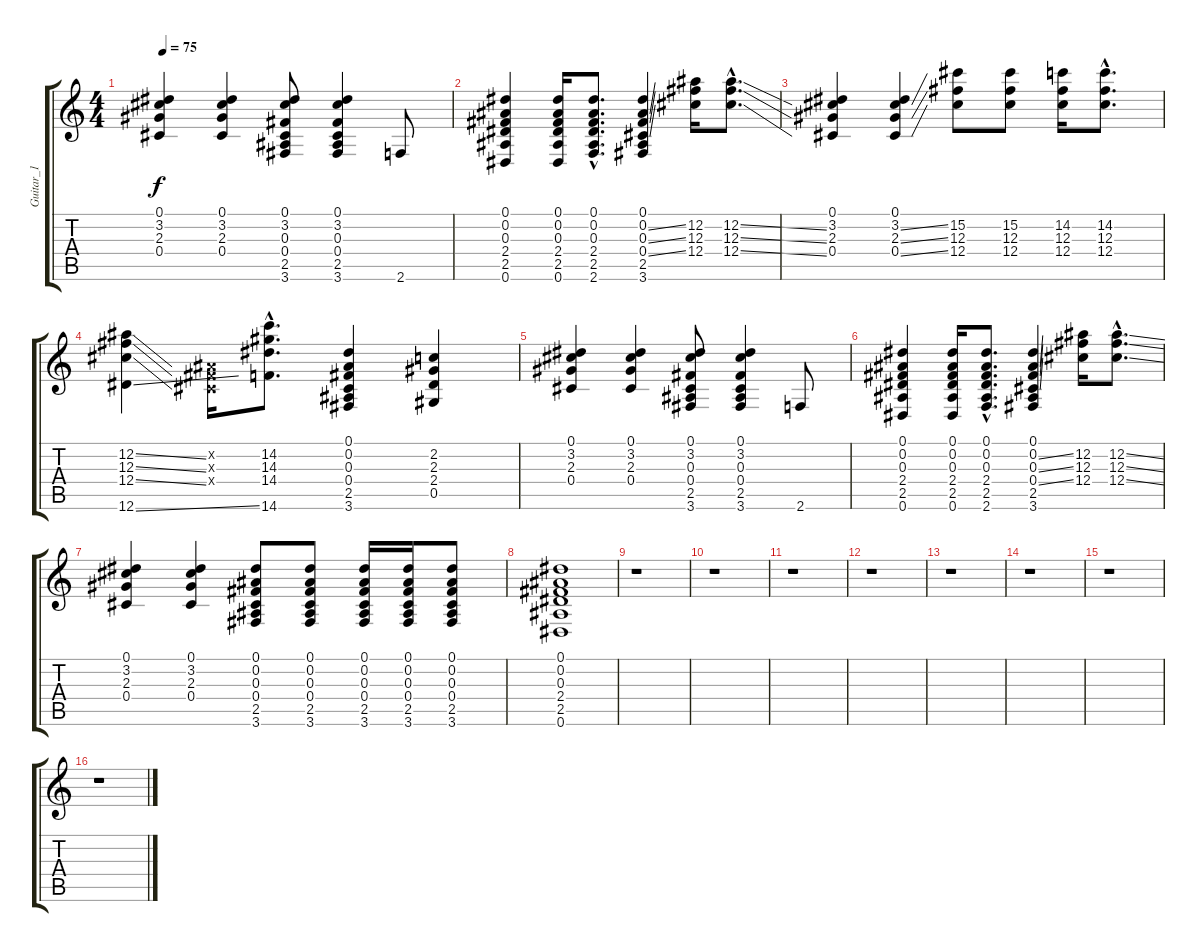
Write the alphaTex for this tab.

\track ("Guitar_1" "Guitar_1") {instrument distortionguitar}
\staff {score tabs}
\tuning (Eb4 Bb3 Gb3 Db3 Ab2 Eb2) {hide}
\ts (4 4)
\tempo 75
\clef g2
\ks c
(0.1 3.2 2.3 0.4).4{dy f instrument distortionguitar} (0.1 3.2 2.3 0.4).4 (0.1 3.2 0.3 0.4 2.5 3.6).8 (0.1 3.2 0.3 0.4 2.5 3.6).4 2.6.8 |
(0.1 0.2 0.3 2.4 2.5 0.6).4 (0.1 0.2 0.3 2.4 2.5 0.6).16 (0.1{hac} 0.2{hac} 0.3{hac} 2.4{hac} 2.5{hac} 2.6{hac}).8{d} (0.1 0.2{ss} 0.3{ss} 0.4{ss} 2.5 3.6).4 (12.2 12.3 12.4).16 (12.2{ss hac} 12.3{ss hac} 12.4{ss hac}).8{d} |
(0.1 3.2 2.3 0.4).4 (0.1 3.2{ss} 2.3{ss} 0.4{ss}).4 (15.2 12.3 12.4).8 (15.2 12.3 12.4).8 (14.2 12.3 12.4).16 (14.2{hac} 12.3{hac} 12.4{hac}).8{d} |
(12.2{ss} 12.3{ss} 12.4{ss} 12.6{ss}).4 (0.2{x} 0.3{x} 0.4{x}).16 (14.2{hac} 14.3{hac} 14.4{hac} 14.6{hac}).8{d} (0.1 0.2 0.3 0.4 2.5 3.6).4 (2.2 2.3 2.4 0.5).4 |
(0.1 3.2 2.3 0.4).4 (0.1 3.2 2.3 0.4).4 (0.1 3.2 0.3 0.4 2.5 3.6).8 (0.1 3.2 0.3 0.4 2.5 3.6).4 2.6.8 |
(0.1 0.2 0.3 2.4 2.5 0.6).4 (0.1 0.2 0.3 2.4 2.5 0.6).16 (0.1{hac} 0.2{hac} 0.3{hac} 2.4{hac} 2.5{hac} 2.6{hac}).8{d} (0.1 0.2{ss} 0.3{ss} 0.4{ss} 2.5 3.6).4 (12.2 12.3 12.4).16 (12.2{ss hac} 12.3{ss hac} 12.4{ss hac}).8{d} |
(0.1 3.2 2.3 0.4).4 (0.1 3.2 2.3 0.4).4 (0.1 0.2 0.3 0.4 2.5 3.6).8 (0.1 0.2 0.3 0.4 2.5 3.6).8 (0.1 0.2 0.3 0.4 2.5 3.6).16 (0.1 0.2 0.3 0.4 2.5 3.6).16 (0.1 0.2 0.3 0.4 2.5 3.6).8 |
(0.1 0.2 0.3 2.4 2.5 0.6).1 |
r.1 |
r.1 |
r.1 |
r.1 |
r.1 |
r.1 |
r.1 |
r.1
